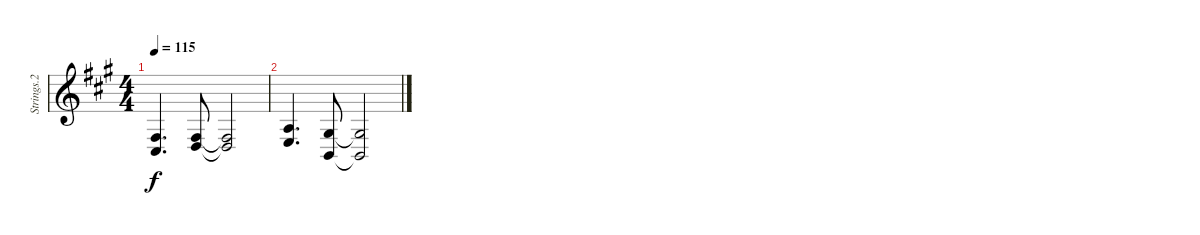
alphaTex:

\track ("Strings.2" "Strings.2") {instrument stringensemble2}
\staff {score}
\tuning (E4 B3 G3 D3 A2 E2) {hide}
\ts (4 4)
\tempo 115
\clef g2
\ks a
(4.4 4.5).4{d dy f} (0.4 9.5).8 (0.4{t} 9.5{t}).2 |
(2.3 2.4).4{d} (1.3 2.5).8 (1.3{t} 2.5{t}).2
